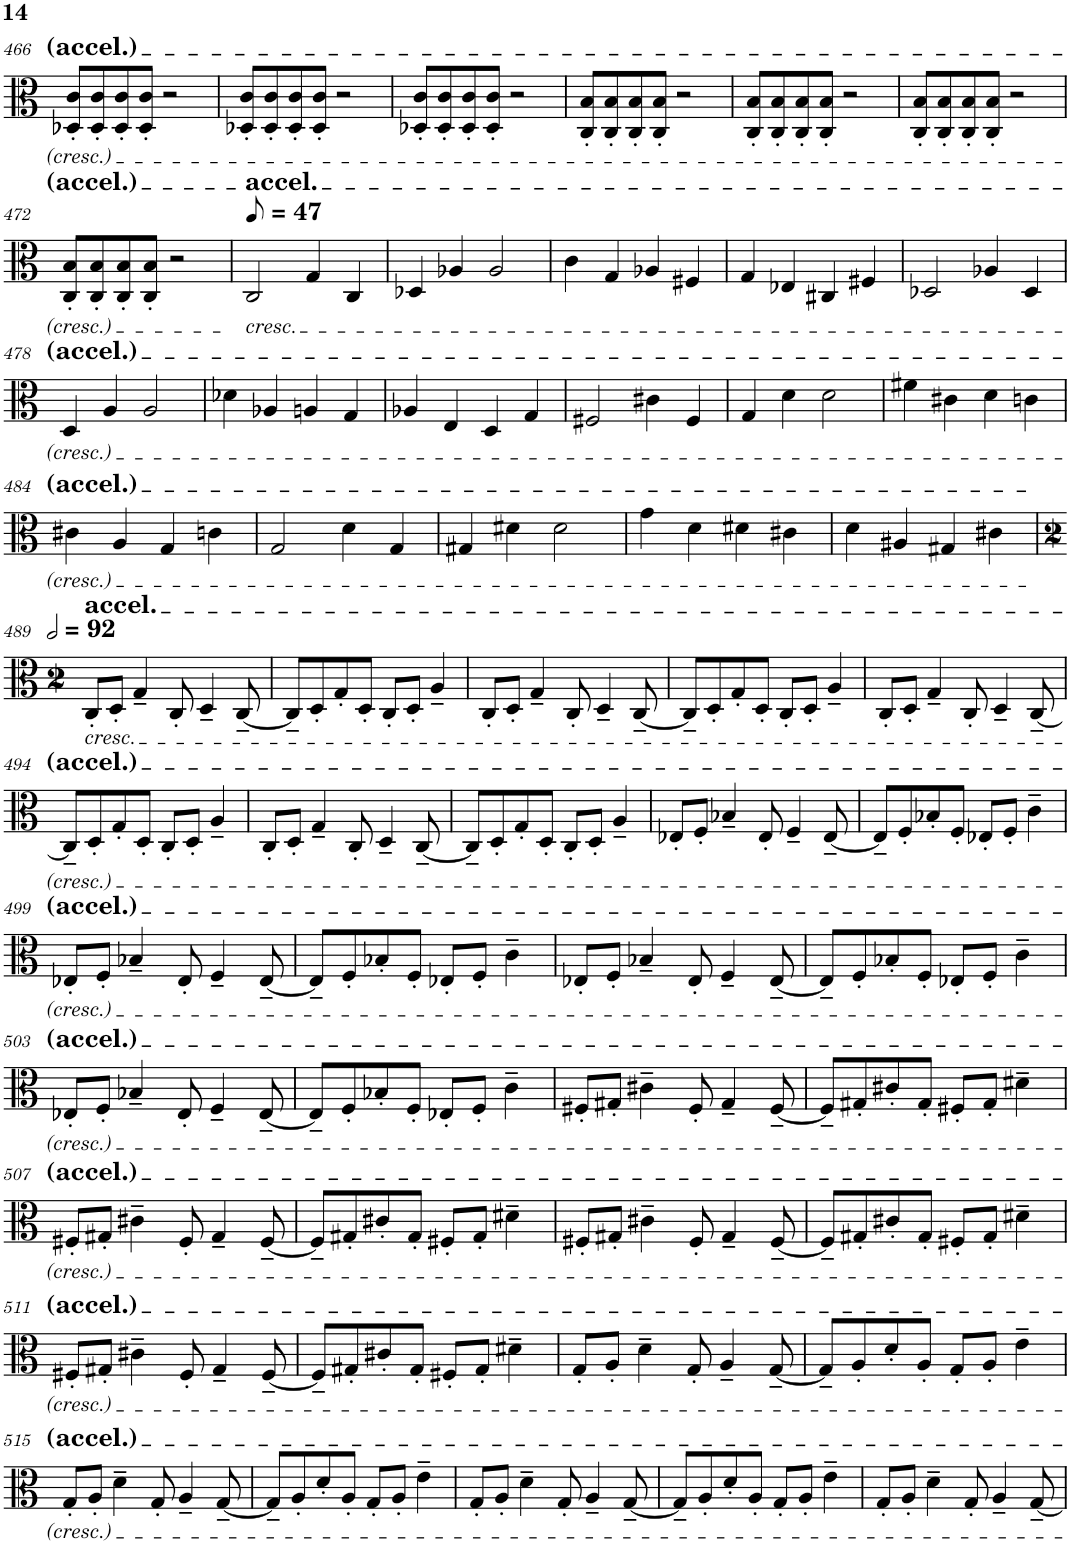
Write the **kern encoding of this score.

**kern
*part1
*staff1
*I"Viola
*I'Vla.
!!LO:PB:g=z
*clefC3
*k[]
*M2/2
=466
8D-X/' 8c/'L
8D-/' 8c/'
8D-/' 8c/'
8D-/' 8c/'J
2r
=467
8D-X/' 8c/'L
8D-/' 8c/'
8D-/' 8c/'
8D-/' 8c/'J
2r
=468
8D-X/' 8c/'L
8D-/' 8c/'
8D-/' 8c/'
8D-/' 8c/'J
2r
=469
8C/' 8B/'L
8C/' 8B/'
8C/' 8B/'
8C/' 8B/'J
2r
=470
8C/' 8B/'L
8C/' 8B/'
8C/' 8B/'
8C/' 8B/'J
2r
=471
8C/' 8B/'L
8C/' 8B/'
8C/' 8B/'
8C/' 8B/'J
2r
!!LO:LB:g=z
=472
8C/' 8B/'L
8C/' 8B/'
8C/' 8B/'
8C/' 8B/'J
2r
=473
*MM24
!LO:TX:b:i:t=cresc.
!LO:TX:a:t=accel.
2C/
4G/
4C/
=474
4D-X/
4A-X/
2A-/
=475
4c\
4G/
4A-X/
4F#X/
=476
4G/
4E-X/
4C#X/
4F#X/
=477
2D-X/
4A-X/
4D-/
!!LO:LB:g=z
=478
4D/
4A/
2A/
=479
4d-X\
4A-X/
4An/
4G/
=480
4A-X/
4E/
4D/
4G/
=481
2F#X/
4c#X\
4F#/
=482
4G/
4d\
2d\
=483
4f#X\
4c#X\
4d\
4cn\
!!LO:LB:g=z
=484
4c#X\
4A/
4G/
4cn\
=485
2G/
4d\
4G/
=486
4G#X/
4d#X\
2d#\
=487
4g\
4d\
4d#X\
4c#X\
=488
4d\
4A#X/
4G#X/
4c#X\
!!LO:LB:g=z
=489
*M2/2
*MM184
!LO:TX:a:t=accel.
!LO:TX:b:i:t=cresc.
8C'/L
8D'/J
4G~/
8C'/
4D~/
[8C~/
=490
8C~/L]
8D'/
8G'/
8D'/J
8C'/L
8D'/J
4A~/
=491
8C'/L
8D'/J
4G~/
8C'/
4D~/
[8C~/
=492
8C~/L]
8D'/
8G'/
8D'/J
8C'/L
8D'/J
4A~/
=493
8C'/L
8D'/J
4G~/
8C'/
4D~/
[8C~/
!!LO:LB:g=z
=494
8C~/L]
8D'/
8G'/
8D'/J
8C'/L
8D'/J
4A~/
=495
8C'/L
8D'/J
4G~/
8C'/
4D~/
[8C~/
=496
8C~/L]
8D'/
8G'/
8D'/J
8C'/L
8D'/J
4A~/
=497
8E-X'/L
8F'/J
4B-X~/
8E-'/
4F~/
[8E-~/
=498
8E-~/L]
8F'/
8B-X'/
8F'/J
8E-X'/L
8F'/J
4c~\
!!LO:LB:g=z
=499
8E-X'/L
8F'/J
4B-X~/
8E-'/
4F~/
[8E-~/
=500
8E-~/L]
8F'/
8B-X'/
8F'/J
8E-X'/L
8F'/J
4c~\
=501
8E-X'/L
8F'/J
4B-X~/
8E-'/
4F~/
[8E-~/
=502
8E-~/L]
8F'/
8B-X'/
8F'/J
8E-X'/L
8F'/J
4c~\
!!LO:LB:g=z
=503
8E-X'/L
8F'/J
4B-X~/
8E-'/
4F~/
[8E-~/
=504
8E-~/L]
8F'/
8B-X'/
8F'/J
8E-X'/L
8F'/J
4c~\
=505
8F#X'/L
8G#X'/J
4c#X~\
8F#'/
4G#~/
[8F#~/
=506
8F#~/L]
8G#X'/
8c#X'/
8G#'/J
8F#X'/L
8G#'/J
4d#X~\
!!LO:LB:g=z
=507
8F#X'/L
8G#X'/J
4c#X~\
8F#'/
4G#~/
[8F#~/
=508
8F#~/L]
8G#X'/
8c#X'/
8G#'/J
8F#X'/L
8G#'/J
4d#X~\
=509
8F#X'/L
8G#X'/J
4c#X~\
8F#'/
4G#~/
[8F#~/
=510
8F#~/L]
8G#X'/
8c#X'/
8G#'/J
8F#X'/L
8G#'/J
4d#X~\
!!LO:LB:g=z
=511
8F#X'/L
8G#X'/J
4c#X~\
8F#'/
4G#~/
[8F#~/
=512
8F#~/L]
8G#X'/
8c#X'/
8G#'/J
8F#X'/L
8G#'/J
4d#X~\
=513
8G'/L
8A'/J
4d~\
8G'/
4A~/
[8G~/
=514
8G~/L]
8A'/
8d'/
8A'/J
8G'/L
8A'/J
4e~\
!!LO:LB:g=z
=515
8G'/L
8A'/J
4d~\
8G'/
4A~/
[8G~/
=516
8G~/L]
8A'/
8d'/
8A'/J
8G'/L
8A'/J
4e~\
=517
8G'/L
8A'/J
4d~\
8G'/
4A~/
[8G~/
=518
8G~/L]
8A'/
8d'/
8A'/J
8G'/L
8A'/J
4e~\
=519
8G'/L
8A'/J
4d~\
8G'/
4A~/
[8G~/
=
*-
